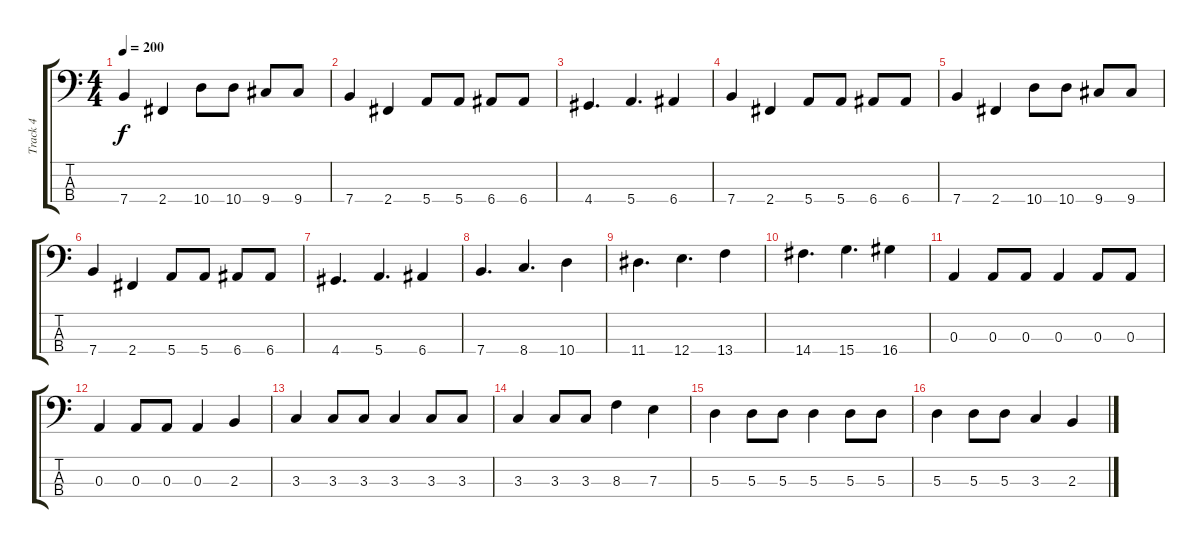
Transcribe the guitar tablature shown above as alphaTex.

\track ("Track 4" "Track 4") {instrument electricbassfinger}
\staff {score tabs}
\tuning (G2 D2 A1 E1) {hide}
\ts (4 4)
\tempo 200
\clef f4
\ks c
7.4.4{dy f} 2.4.4 10.4.8 10.4.8 9.4.8 9.4.8 |
7.4.4 2.4.4 5.4.8 5.4.8 6.4.8 6.4.8 |
4.4.4{d} 5.4.4{d} 6.4.4 |
7.4.4 2.4.4 5.4.8 5.4.8 6.4.8 6.4.8 |
7.4.4 2.4.4 10.4.8 10.4.8 9.4.8 9.4.8 |
7.4.4 2.4.4 5.4.8 5.4.8 6.4.8 6.4.8 |
4.4.4{d} 5.4.4{d} 6.4.4 |
7.4.4{d} 8.4.4{d} 10.4.4 |
11.4.4{d} 12.4.4{d} 13.4.4 |
14.4.4{d} 15.4.4{d} 16.4.4 |
0.3.4 0.3.8 0.3.8 0.3.4 0.3.8 0.3.8 |
0.3.4 0.3.8 0.3.8 0.3.4 2.3.4 |
3.3.4 3.3.8 3.3.8 3.3.4 3.3.8 3.3.8 |
3.3.4 3.3.8 3.3.8 8.3.4 7.3.4 |
5.3.4 5.3.8 5.3.8 5.3.4 5.3.8 5.3.8 |
5.3.4 5.3.8 5.3.8 3.3.4 2.3.4
